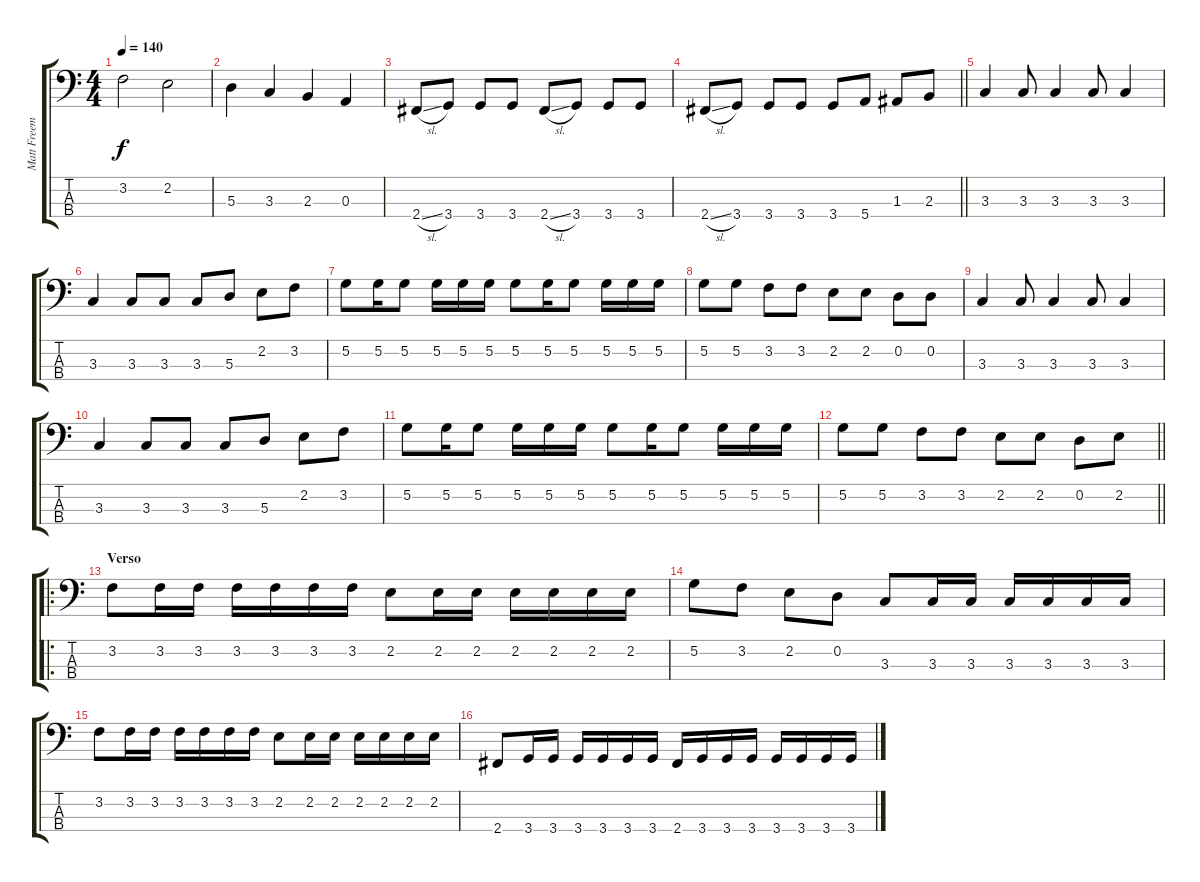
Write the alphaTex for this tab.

\track ("Matt Freeman" "Matt Freem") {instrument electricbasspick}
\staff {score tabs}
\tuning (G2 D2 A1 E1) {hide}
\ts (4 4)
\tempo 140
\clef f4
\ks c
3.2.2{dy f instrument electricbasspick} 2.2.2 |
5.3.4 3.3.4 2.3.4 0.3.4 |
2.4{sl}.8 3.4.8 3.4.8 3.4.8 2.4{sl}.8 3.4.8 3.4.8 3.4.8 |
\barLineRight lightlight
2.4{sl}.8 3.4.8 3.4.8 3.4.8 3.4.8 5.4.8 1.3.8 2.3.8 |
3.3.4 3.3.8 3.3.4 3.3.8 3.3.4 |
3.3.4 3.3.8 3.3.8 3.3.8 5.3.8 2.2.8 3.2.8 |
5.2.8 5.2.16 5.2.8 5.2.16 5.2.16 5.2.16 5.2.8 5.2.16 5.2.8 5.2.16 5.2.16 5.2.16 |
5.2.8 5.2.8 3.2.8 3.2.8 2.2.8 2.2.8 0.2.8 0.2.8 |
3.3.4 3.3.8 3.3.4 3.3.8 3.3.4 |
3.3.4 3.3.8 3.3.8 3.3.8 5.3.8 2.2.8 3.2.8 |
5.2.8 5.2.16 5.2.8 5.2.16 5.2.16 5.2.16 5.2.8 5.2.16 5.2.8 5.2.16 5.2.16 5.2.16 |
\barLineRight lightlight
5.2.8 5.2.8 3.2.8 3.2.8 2.2.8 2.2.8 0.2.8 2.2.8 |
\ro
\section ("" "Verso")
3.2.8 3.2.16 3.2.16 3.2.16 3.2.16 3.2.16 3.2.16 2.2.8 2.2.16 2.2.16 2.2.16 2.2.16 2.2.16 2.2.16 |
5.2.8 3.2.8 2.2.8 0.2.8 3.3.8 3.3.16 3.3.16 3.3.16 3.3.16 3.3.16 3.3.16 |
3.2.8 3.2.16 3.2.16 3.2.16 3.2.16 3.2.16 3.2.16 2.2.8 2.2.16 2.2.16 2.2.16 2.2.16 2.2.16 2.2.16 |
2.4.8 3.4.16 3.4.16 3.4.16 3.4.16 3.4.16 3.4.16 2.4.16 3.4.16 3.4.16 3.4.16 3.4.16 3.4.16 3.4.16 3.4.16
